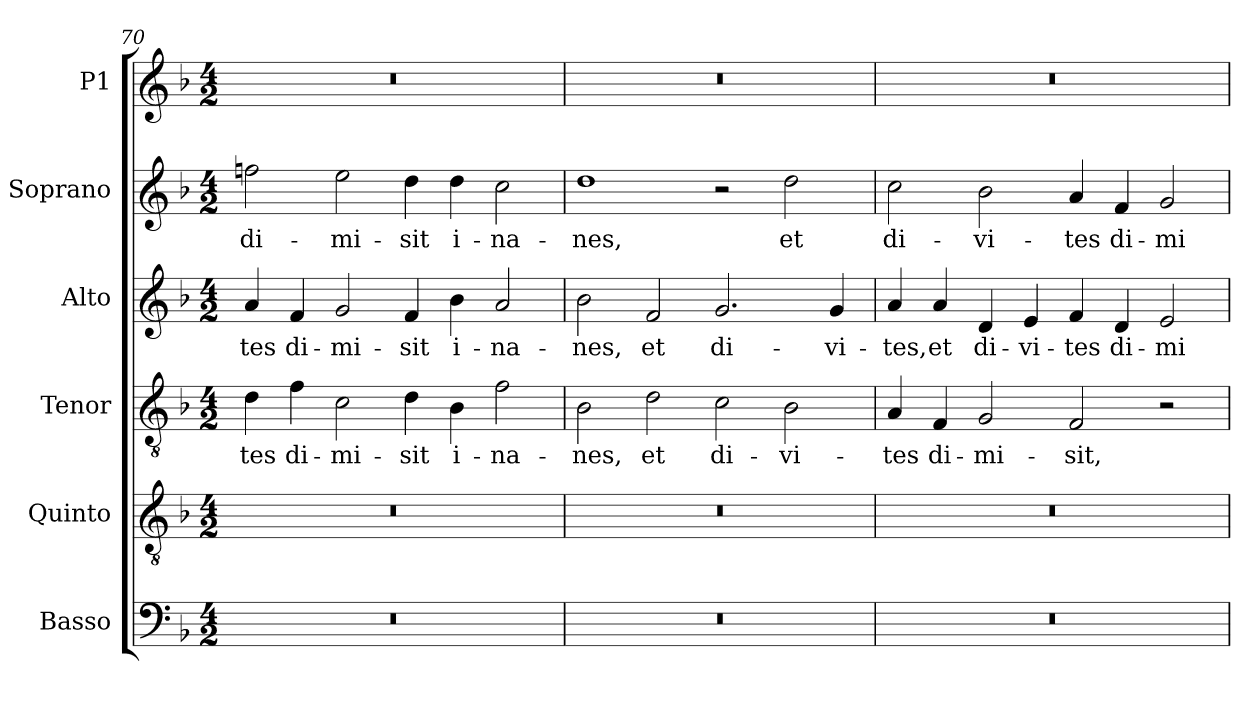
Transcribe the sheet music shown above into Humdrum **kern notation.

**kern	**kern	**kern	**text	**kern	**text	**kern	**text	**kern
*part6	*part5	*part4	*part4	*part3	*part3	*part2	*part2	*part1
*staff6	*staff5	*staff4	*staff4	*staff3	*staff3	*staff2	*staff2	*staff1
*I"Basso	*I"Quinto	*I"Tenor	*	*I"Alto	*	*I"Soprano	*	*I"P1
*I'B.	*I'Q.	*I'T.	*	*I'A.	*	*I'S.	*	*
*clefF4	*clefGv2	*clefGv2	*	*clefG2	*	*clefG2	*	*clefG2
*	*ITrd7c12	*ITrd7c12	*	*	*	*	*	*
*k[b-]	*k[b-]	*k[b-]	*	*k[b-]	*	*k[b-]	*	*k[b-]
*F:	*F:	*F:	*	*F:	*	*F:	*	*F:
*M4/2	*M4/2	*M4/2	*	*M4/2	*	*M4/2	*	*M4/2
=70	=70	=70	=70	=70	=70	=70	=70	=70
!LO:N:vis=1	!LO:N:vis=1	!	!	!	!	!	!	!
!	!	!	!LO:LY:b:color=#000000	!	!	!	!	!
!	!	!	!	!	!LO:LY:b:color=#000000	!	!	!
!	!	!	!	!	!	!	!LO:LY:b:color=#000000	!LO:N:vis=1
0r	0r	4Di\	-tes	4ai/	-tes	2ffni\	di-	0r
!	!	!	!LO:LY:b:color=#000000	!	!	!	!	!
!	!	!	!	!	!LO:LY:b:color=#000000	!	!	!
.	.	4Fi\	di-	4fi/	di-	.	.	.
!	!	!	!LO:LY:b:color=#000000	!	!	!	!	!
!	!	!	!	!	!LO:LY:b:color=#000000	!	!	!
!	!	!	!	!	!	!	!LO:LY:b:color=#000000	!
.	.	2Ci\	-mi-	2gi/	-mi-	2eei\	-mi-	.
!	!	!	!LO:LY:b:color=#000000	!	!	!	!	!
!	!	!	!	!	!LO:LY:b:color=#000000	!	!	!
!	!	!	!	!	!	!	!LO:LY:b:color=#000000	!
.	.	4Di\	-sit	4fi/	-sit	4ddi\	-sit	.
!	!	!	!LO:LY:b:color=#000000	!	!	!	!	!
!	!	!	!	!	!LO:LY:b:color=#000000	!	!	!
!	!	!	!	!	!	!	!LO:LY:b:color=#000000	!
.	.	4BB-i\	i-	4b-i\	i-	4ddi\	i-	.
!	!	!	!LO:LY:b:color=#000000	!	!	!	!	!
!	!	!	!	!	!LO:LY:b:color=#000000	!	!	!
!	!	!	!	!	!	!	!LO:LY:b:color=#000000	!
.	.	2Fi\	-na-	2ai/	-na-	2cci\	-na-	.
=71	=71	=71	=71	=71	=71	=71	=71	=71
!LO:N:vis=1	!LO:N:vis=1	!	!	!	!	!	!	!
!	!	!	!LO:LY:b:color=#000000	!	!	!	!	!
!	!	!	!	!	!LO:LY:b:color=#000000	!	!	!
!	!	!	!	!	!	!	!LO:LY:b:color=#000000	!LO:N:vis=1
0r	0r	2BB-i\	-nes,	2b-i\	-nes,	1ddi	-nes,	0r
!	!	!	!LO:LY:b:color=#000000	!	!	!	!	!
!	!	!	!	!	!LO:LY:b:color=#000000	!	!	!
.	.	2Di\	et	2fi/	et	.	.	.
!	!	!	!LO:LY:b:color=#000000	!	!	!	!	!
!	!	!	!	!	!LO:LY:b:color=#000000	!	!	!
.	.	2Ci\	di-	2.gi/	di-	2r	.	.
!	!	!	!LO:LY:b:color=#000000	!	!	!	!	!
!	!	!	!	!	!	!	!LO:LY:b:color=#000000	!
.	.	2BB-i\	-vi-	.	.	2ddi\	et	.
!	!	!	!	!	!LO:LY:b:color=#000000	!	!	!
.	.	.	.	4gi/	-vi-	.	.	.
=72	=72	=72	=72	=72	=72	=72	=72	=72
!LO:N:vis=1	!LO:N:vis=1	!	!	!	!	!	!	!
!	!	!	!LO:LY:b:color=#000000	!	!	!	!	!
!	!	!	!	!	!LO:LY:b:color=#000000	!	!	!
!	!	!	!	!	!	!	!LO:LY:b:color=#000000	!LO:N:vis=1
0r	0r	4AAi/	-tes	4ai/	-tes,	2cci\	di-	0r
!	!	!	!LO:LY:b:color=#000000	!	!	!	!	!
!	!	!	!	!	!LO:LY:b:color=#000000	!	!	!
.	.	4FFi/	di-	4ai/	et	.	.	.
!	!	!	!LO:LY:b:color=#000000	!	!	!	!	!
!	!	!	!	!	!LO:LY:b:color=#000000	!	!	!
!	!	!	!	!	!	!	!LO:LY:b:color=#000000	!
.	.	2GGi/	-mi-	4di/	di-	2b-i\	-vi-	.
!	!	!	!	!	!LO:LY:b:color=#000000	!	!	!
.	.	.	.	4ei/	-vi-	.	.	.
!	!	!	!LO:LY:b:color=#000000	!	!	!	!	!
!	!	!	!	!	!LO:LY:b:color=#000000	!	!	!
!	!	!	!	!	!	!	!LO:LY:b:color=#000000	!
.	.	2FFi/	-sit,	4fi/	-tes	4ai/	-tes	.
!	!	!	!	!	!LO:LY:b:color=#000000	!	!	!
!	!	!	!	!	!	!	!LO:LY:b:color=#000000	!
.	.	.	.	4di/	di-	4fi/	di-	.
!	!	!	!	!	!LO:LY:b:color=#000000	!	!	!
!	!	!	!	!	!	!	!LO:LY:b:color=#000000	!
.	.	2r	.	2ei/	-mi-	2gi/	-mi-	.
=	=	=	=	=	=	=	=	=
*-	*-	*-	*-	*-	*-	*-	*-	*-
